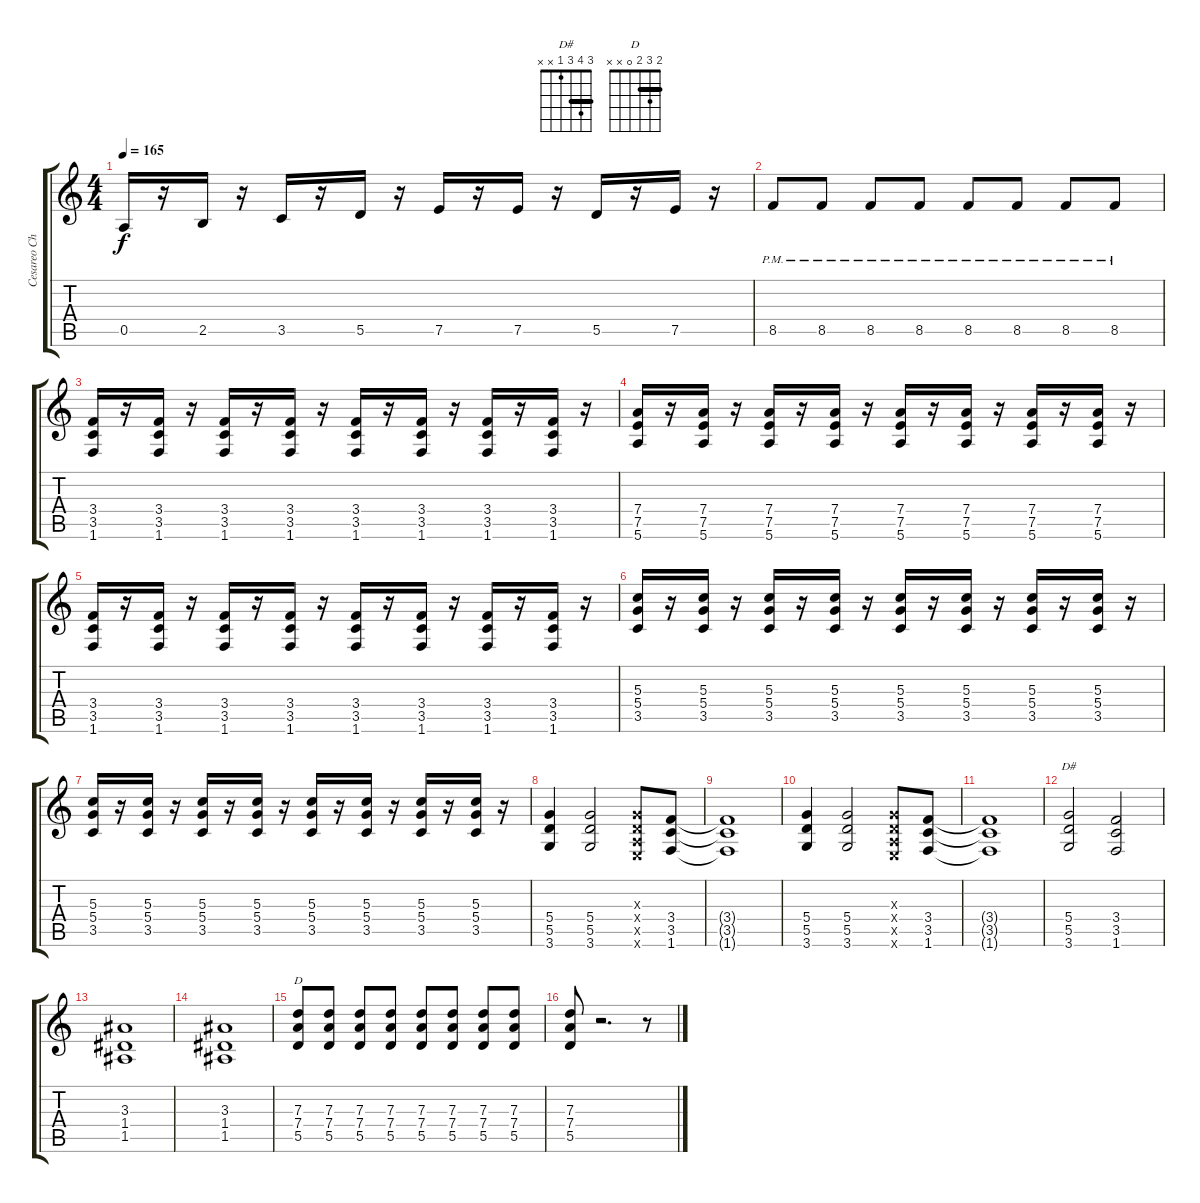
\track ("Cesareo Chitarra" "Cesareo Ch") {instrument distortionguitar}
\staff {score tabs}
\tuning (E4 B3 G3 D3 A2 E2) {hide}
\chord ("D#" 3 4 3 1 x x) {barre 3}
\chord ("D" 2 3 2 0 x x) {barre 2}
\ts (4 4)
\tempo 165
\clef g2
\ks c
0.5.16{dy f} r.16 2.5.16 r.16 3.5.16 r.16 5.5.16 r.16 7.5.16 r.16 7.5.16 r.16 5.5.16 r.16 7.5.16 r.16 |
8.5{pm}.8 8.5{pm}.8 8.5{pm}.8 8.5{pm}.8 8.5{pm}.8 8.5{pm}.8 8.5{pm}.8 8.5{pm}.8 |
(3.4 3.5 1.6).16 r.16 (3.4 3.5 1.6).16 r.16 (3.4 3.5 1.6).16 r.16 (3.4 3.5 1.6).16 r.16 (3.4 3.5 1.6).16 r.16 (3.4 3.5 1.6).16 r.16 (3.4 3.5 1.6).16 r.16 (3.4 3.5 1.6).16 r.16 |
(7.4 7.5 5.6).16 r.16 (7.4 7.5 5.6).16 r.16 (7.4 7.5 5.6).16 r.16 (7.4 7.5 5.6).16 r.16 (7.4 7.5 5.6).16 r.16 (7.4 7.5 5.6).16 r.16 (7.4 7.5 5.6).16 r.16 (7.4 7.5 5.6).16 r.16 |
(3.4 3.5 1.6).16 r.16 (3.4 3.5 1.6).16 r.16 (3.4 3.5 1.6).16 r.16 (3.4 3.5 1.6).16 r.16 (3.4 3.5 1.6).16 r.16 (3.4 3.5 1.6).16 r.16 (3.4 3.5 1.6).16 r.16 (3.4 3.5 1.6).16 r.16 |
(5.3 5.4 3.5).16 r.16 (5.3 5.4 3.5).16 r.16 (5.3 5.4 3.5).16 r.16 (5.3 5.4 3.5).16 r.16 (5.3 5.4 3.5).16 r.16 (5.3 5.4 3.5).16 r.16 (5.3 5.4 3.5).16 r.16 (5.3 5.4 3.5).16 r.16 |
(5.3 5.4 3.5).16 r.16 (5.3 5.4 3.5).16 r.16 (5.3 5.4 3.5).16 r.16 (5.3 5.4 3.5).16 r.16 (5.3 5.4 3.5).16 r.16 (5.3 5.4 3.5).16 r.16 (5.3 5.4 3.5).16 r.16 (5.3 5.4 3.5).16 r.16 |
(5.4 5.5 3.6).4 (5.4 5.5 3.6).2 (0.3{x} 0.4{x} 0.5{x} 0.6{x}).8 (3.4 3.5 1.6).8 |
(3.4{t} 3.5{t} 1.6{t}).1 |
(5.4 5.5 3.6).4 (5.4 5.5 3.6).2 (0.3{x} 0.4{x} 0.5{x} 0.6{x}).8 (3.4 3.5 1.6).8 |
(3.4{t} 3.5{t} 1.6{t}).1 |
(5.4 5.5 3.6).2{ch "D#"} (3.4 3.5 1.6).2 |
(3.3 1.4 1.5).1 |
(3.3 1.4 1.5).1 |
(7.3 7.4 5.5).8{ch "D"} (7.3 7.4 5.5).8 (7.3 7.4 5.5).8 (7.3 7.4 5.5).8 (7.3 7.4 5.5).8 (7.3 7.4 5.5).8 (7.3 7.4 5.5).8 (7.3 7.4 5.5).8 |
(7.3 7.4 5.5).8 r.2{d} r.8
